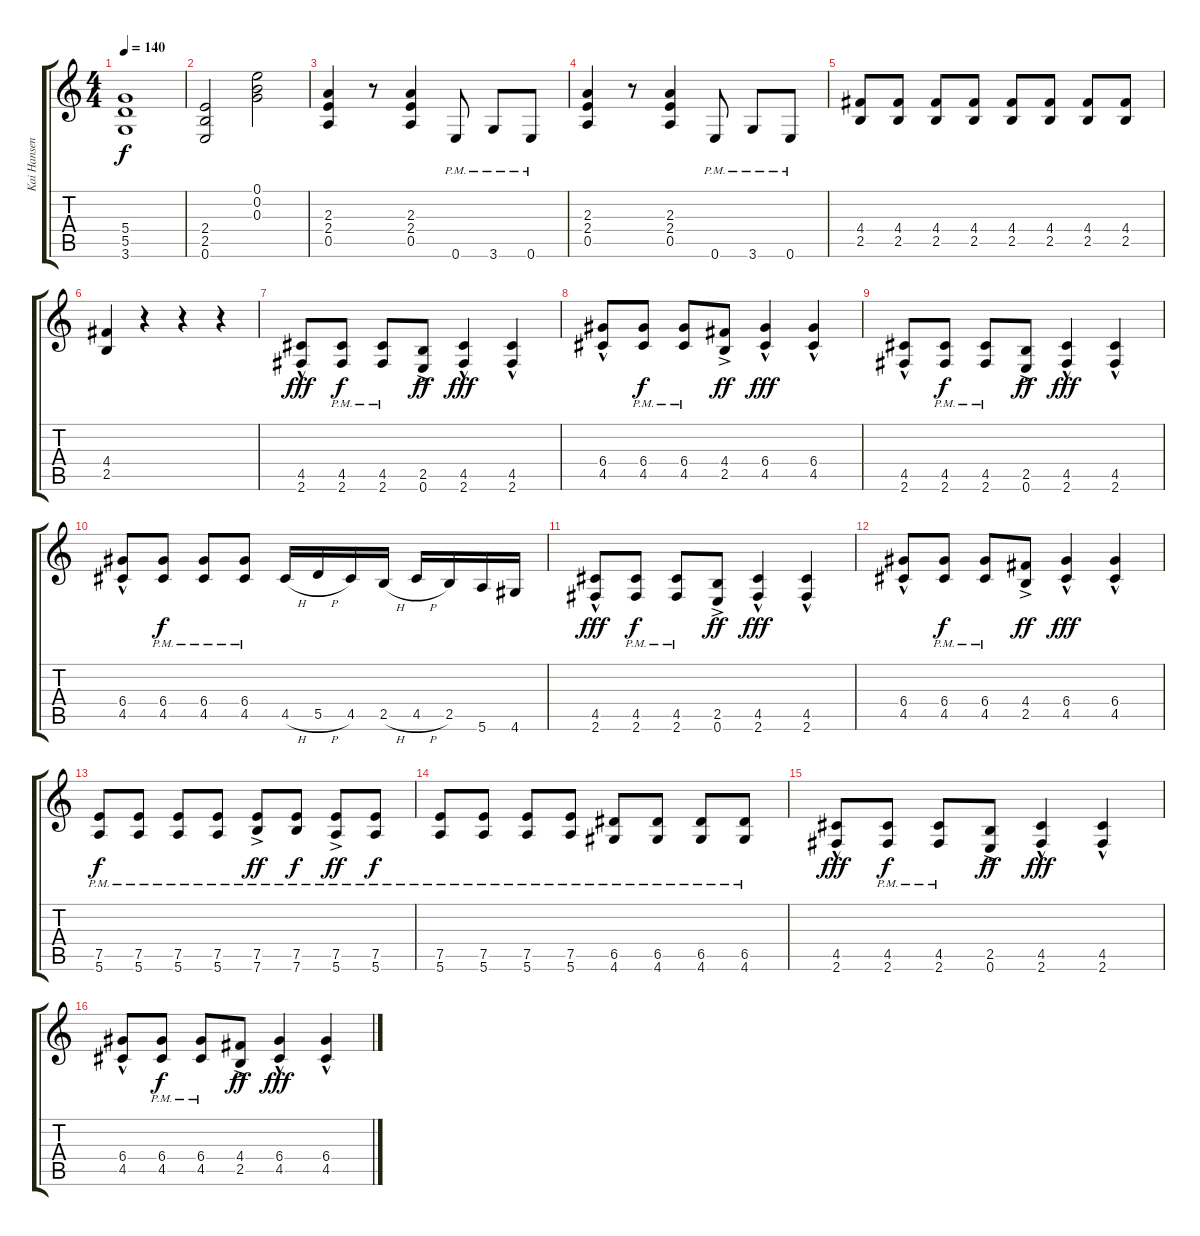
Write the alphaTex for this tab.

\track ("Kai Hansen" "Kai Hansen") {instrument distortionguitar}
\staff {score tabs}
\tuning (E4 B3 G3 D3 A2 E2) {hide}
\ts (4 4)
\tempo 140
\clef g2
\ks c
(5.4 5.5 3.6).1{dy f} |
(2.4 2.5 0.6).2 (0.1 0.2 0.3).2 |
(2.3 2.4 0.5).4 r.8 (2.3 2.4 0.5).4 0.6{pm}.8 3.6{pm}.8 0.6{pm}.8 |
(2.3 2.4 0.5).4 r.8 (2.3 2.4 0.5).4 0.6{pm}.8 3.6{pm}.8 0.6{pm}.8 |
(4.4 2.5).8 (4.4 2.5).8 (4.4 2.5).8 (4.4 2.5).8 (4.4 2.5).8 (4.4 2.5).8 (4.4 2.5).8 (4.4 2.5).8 |
(4.4 2.5).4 r.4 r.4 r.4 |
(4.5 2.6{hac}).8{dy fff} (4.5{pm} 2.6{pm}).8{dy f} (4.5{pm} 2.6{pm}).8 (2.5 0.6{ac}).8{dy ff} (4.5 2.6{hac}).4{dy fff} (4.5 2.6{hac}).4 |
(6.4 4.5{hac}).8 (6.4{pm} 4.5{pm}).8{dy f} (6.4{pm} 4.5{pm}).8 (4.4 2.5{ac}).8{dy ff} (6.4 4.5{hac}).4{dy fff} (6.4 4.5{hac}).4 |
(4.5 2.6{hac}).8 (4.5{pm} 2.6{pm}).8{dy f} (4.5{pm} 2.6{pm}).8 (2.5 0.6{ac}).8{dy ff} (4.5 2.6{hac}).4{dy fff} (4.5 2.6{hac}).4 |
(6.4 4.5{hac}).8 (6.4{pm} 4.5{pm}).8{dy f} (6.4{pm} 4.5{pm}).8 (6.4{pm} 4.5{pm}).8 4.5{h}.16 5.5{h}.16 4.5.16 2.5{h}.16 4.5{h}.16 2.5.16 5.6.16 4.6.16 |
(4.5 2.6{hac}).8{dy fff} (4.5{pm} 2.6{pm}).8{dy f} (4.5{pm} 2.6{pm}).8 (2.5 0.6{ac}).8{dy ff} (4.5 2.6{hac}).4{dy fff} (4.5 2.6{hac}).4 |
(6.4 4.5{hac}).8 (6.4{pm} 4.5{pm}).8{dy f} (6.4{pm} 4.5{pm}).8 (4.4 2.5{ac}).8{dy ff} (6.4 4.5{hac}).4{dy fff} (6.4 4.5{hac}).4 |
(7.5{pm} 5.6{pm}).8{dy f} (7.5{pm} 5.6{pm}).8 (7.5{pm} 5.6{pm}).8 (7.5{pm} 5.6{pm}).8 (7.5{pm} 7.6{ac pm}).8{dy ff} (7.5{pm} 7.6{pm}).8{dy f} (7.5{pm} 5.6{ac pm}).8{dy ff} (7.5{pm} 5.6{pm}).8{dy f} |
(7.5{pm} 5.6{pm}).8 (7.5{pm} 5.6{pm}).8 (7.5{pm} 5.6{pm}).8 (7.5{pm} 5.6{pm}).8 (6.5{pm} 4.6{pm}).8 (6.5{pm} 4.6{pm}).8 (6.5{pm} 4.6{pm}).8 (6.5{pm} 4.6{pm}).8 |
(4.5 2.6{hac}).8{dy fff} (4.5{pm} 2.6{pm}).8{dy f} (4.5{pm} 2.6{pm}).8 (2.5 0.6{ac}).8{dy ff} (4.5 2.6{hac}).4{dy fff} (4.5 2.6{hac}).4 |
(6.4 4.5{hac}).8 (6.4{pm} 4.5{pm}).8{dy f} (6.4{pm} 4.5{pm}).8 (4.4 2.5{ac}).8{dy ff} (6.4 4.5{hac}).4{dy fff} (6.4 4.5{hac}).4
